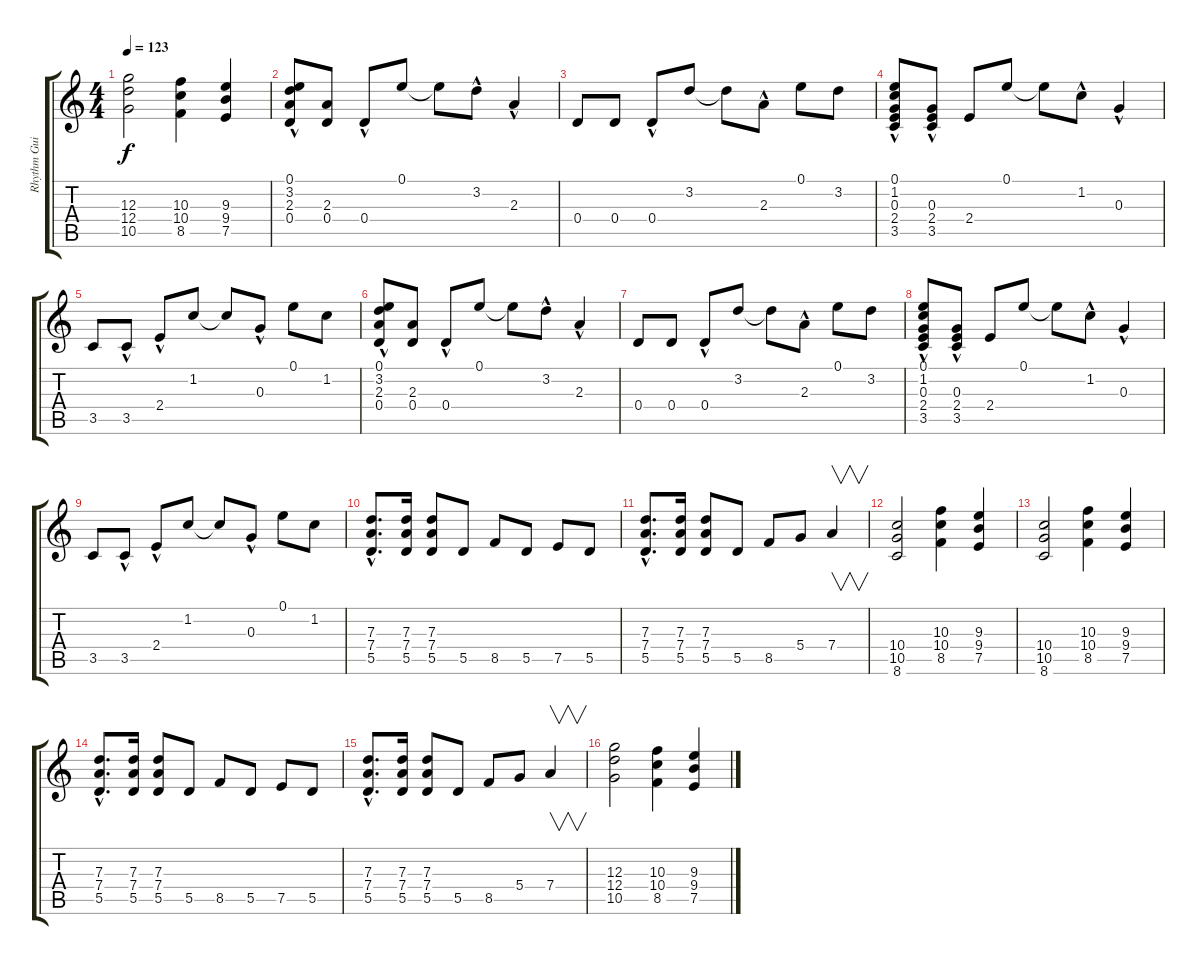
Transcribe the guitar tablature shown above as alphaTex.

\track ("Rhythm Guitar I" "Rhythm Gui") {instrument overdrivenguitar}
\staff {score tabs}
\tuning (E4 B3 G3 D3 A2 E2) {hide}
\ts (4 4)
\tempo 123
\clef g2
\ks c
(12.3 12.4 10.5).2{dy f} (10.3 10.4 8.5).4 (9.3 9.4 7.5).4 |
(0.1{hac} 3.2 2.3 0.4).8 (2.3 0.4).8 0.4{hac}.8 0.1.8 0.1{t}.8 3.2{hac}.8 2.3{hac}.4 |
0.4.8 0.4.8 0.4{hac}.8 3.2.8 3.2{t}.8 2.3{hac}.8 0.1.8 3.2.8 |
(0.1{hac} 1.2 0.3 2.4 3.5).8 (0.3 2.4 3.5{hac}).8 2.4.8 0.1.8 0.1{t}.8 1.2{hac}.8 0.3{hac}.4 |
3.5.8 3.5{hac}.8 2.4{hac}.8 1.2.8 1.2{t}.8 0.3{hac}.8 0.1.8 1.2.8 |
(0.1{hac} 3.2 2.3 0.4).8 (2.3 0.4).8 0.4{hac}.8 0.1.8 0.1{t}.8 3.2{hac}.8 2.3{hac}.4 |
0.4.8 0.4.8 0.4{hac}.8 3.2.8 3.2{t}.8 2.3{hac}.8 0.1.8 3.2.8 |
(0.1{hac} 1.2 0.3 2.4 3.5).8 (0.3 2.4 3.5{hac}).8 2.4.8 0.1.8 0.1{t}.8 1.2{hac}.8 0.3{hac}.4 |
3.5.8 3.5{hac}.8 2.4{hac}.8 1.2.8 1.2{t}.8 0.3{hac}.8 0.1.8 1.2.8 |
(7.3{hac} 7.4{hac} 5.5{hac}).8{d} (7.3 7.4 5.5).16 (7.3 7.4 5.5).8 5.5.8 8.5.8 5.5.8 7.5.8 5.5.8 |
(7.3{hac} 7.4{hac} 5.5{hac}).8{d} (7.3 7.4 5.5).16 (7.3 7.4 5.5).8 5.5.8 8.5.8 5.4.8 7.4.4{v} |
(10.4 10.5 8.6).2 (10.3 10.4 8.5).4 (9.3 9.4 7.5).4 |
(10.4 10.5 8.6).2 (10.3 10.4 8.5).4 (9.3 9.4 7.5).4 |
(7.3{hac} 7.4{hac} 5.5{hac}).8{d} (7.3 7.4 5.5).16 (7.3 7.4 5.5).8 5.5.8 8.5.8 5.5.8 7.5.8 5.5.8 |
(7.3{hac} 7.4{hac} 5.5{hac}).8{d} (7.3 7.4 5.5).16 (7.3 7.4 5.5).8 5.5.8 8.5.8 5.4.8 7.4.4{v} |
(12.3 12.4 10.5).2 (10.3 10.4 8.5).4 (9.3 9.4 7.5).4
